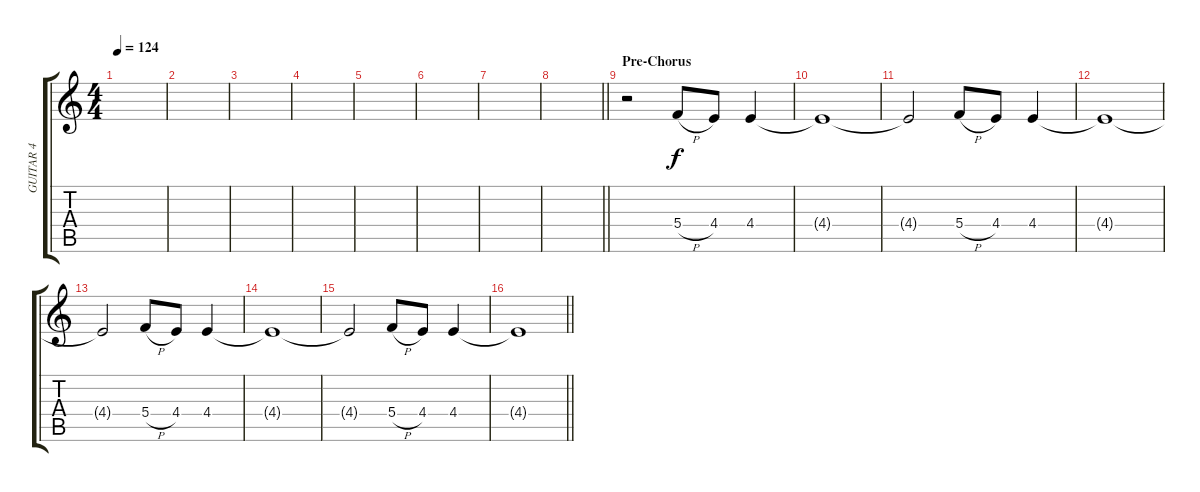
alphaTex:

\track ("GUITAR 4" "GUITAR 4") {instrument electricguitarclean}
\staff {score tabs}
\tuning (D4 A3 F3 C3 G2 D2) {hide}
\ts (4 4)
\tempo 124
\clef g2
\ks c
|
|
|
|
|
|
|
\barLineRight lightlight
|
\section ("" "Pre-Chorus")
r.2 5.4{h}.8 4.4.8 4.4.4 |
4.4{t}.1 |
4.4{t}.2 5.4{h}.8 4.4.8 4.4.4 |
4.4{t}.1 |
4.4{t}.2 5.4{h}.8 4.4.8 4.4.4 |
4.4{t}.1 |
4.4{t}.2 5.4{h}.8 4.4.8 4.4.4 |
\barLineRight lightlight
4.4{t}.1
